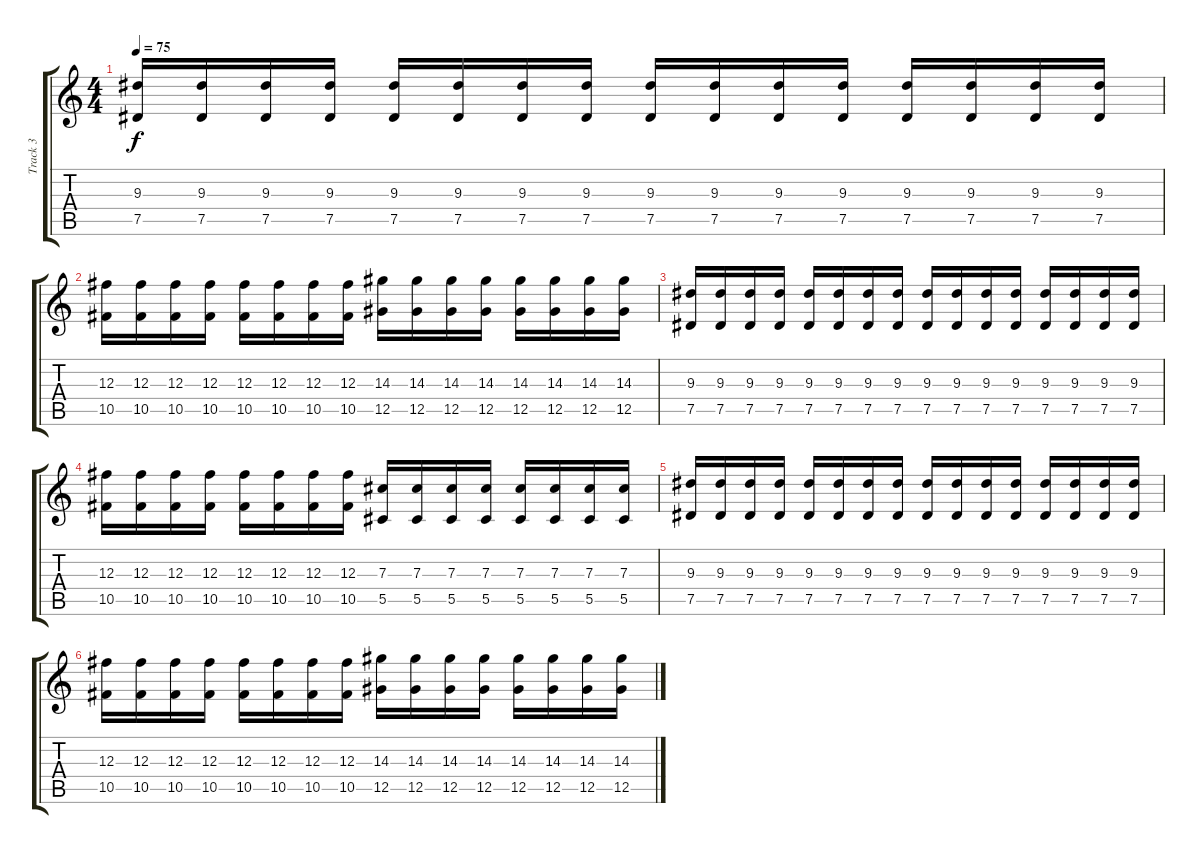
\track ("Track 3" "Track 3") {instrument distortionguitar}
\staff {score tabs}
\tuning (Eb4 Bb3 Gb3 Db3 Ab2 Db2) {hide}
\ts (4 4)
\tempo 75
\clef g2
\ks c
(9.3 7.5).16{dy f} (9.3 7.5).16 (9.3 7.5).16 (9.3 7.5).16 (9.3 7.5).16 (9.3 7.5).16 (9.3 7.5).16 (9.3 7.5).16 (9.3 7.5).16 (9.3 7.5).16 (9.3 7.5).16 (9.3 7.5).16 (9.3 7.5).16 (9.3 7.5).16 (9.3 7.5).16 (9.3 7.5).16 |
(12.3 10.5).16 (12.3 10.5).16 (12.3 10.5).16 (12.3 10.5).16 (12.3 10.5).16 (12.3 10.5).16 (12.3 10.5).16 (12.3 10.5).16 (14.3 12.5).16 (14.3 12.5).16 (14.3 12.5).16 (14.3 12.5).16 (14.3 12.5).16 (14.3 12.5).16 (14.3 12.5).16 (14.3 12.5).16 |
(9.3 7.5).16 (9.3 7.5).16 (9.3 7.5).16 (9.3 7.5).16 (9.3 7.5).16 (9.3 7.5).16 (9.3 7.5).16 (9.3 7.5).16 (9.3 7.5).16 (9.3 7.5).16 (9.3 7.5).16 (9.3 7.5).16 (9.3 7.5).16 (9.3 7.5).16 (9.3 7.5).16 (9.3 7.5).16 |
(12.3 10.5).16 (12.3 10.5).16 (12.3 10.5).16 (12.3 10.5).16 (12.3 10.5).16 (12.3 10.5).16 (12.3 10.5).16 (12.3 10.5).16 (7.3 5.5).16 (7.3 5.5).16 (7.3 5.5).16 (7.3 5.5).16 (7.3 5.5).16 (7.3 5.5).16 (7.3 5.5).16 (7.3 5.5).16 |
(9.3 7.5).16 (9.3 7.5).16 (9.3 7.5).16 (9.3 7.5).16 (9.3 7.5).16 (9.3 7.5).16 (9.3 7.5).16 (9.3 7.5).16 (9.3 7.5).16 (9.3 7.5).16 (9.3 7.5).16 (9.3 7.5).16 (9.3 7.5).16 (9.3 7.5).16 (9.3 7.5).16 (9.3 7.5).16 |
(12.3 10.5).16 (12.3 10.5).16 (12.3 10.5).16 (12.3 10.5).16 (12.3 10.5).16 (12.3 10.5).16 (12.3 10.5).16 (12.3 10.5).16 (14.3 12.5).16 (14.3 12.5).16 (14.3 12.5).16 (14.3 12.5).16 (14.3 12.5).16 (14.3 12.5).16 (14.3 12.5).16 (14.3 12.5).16
